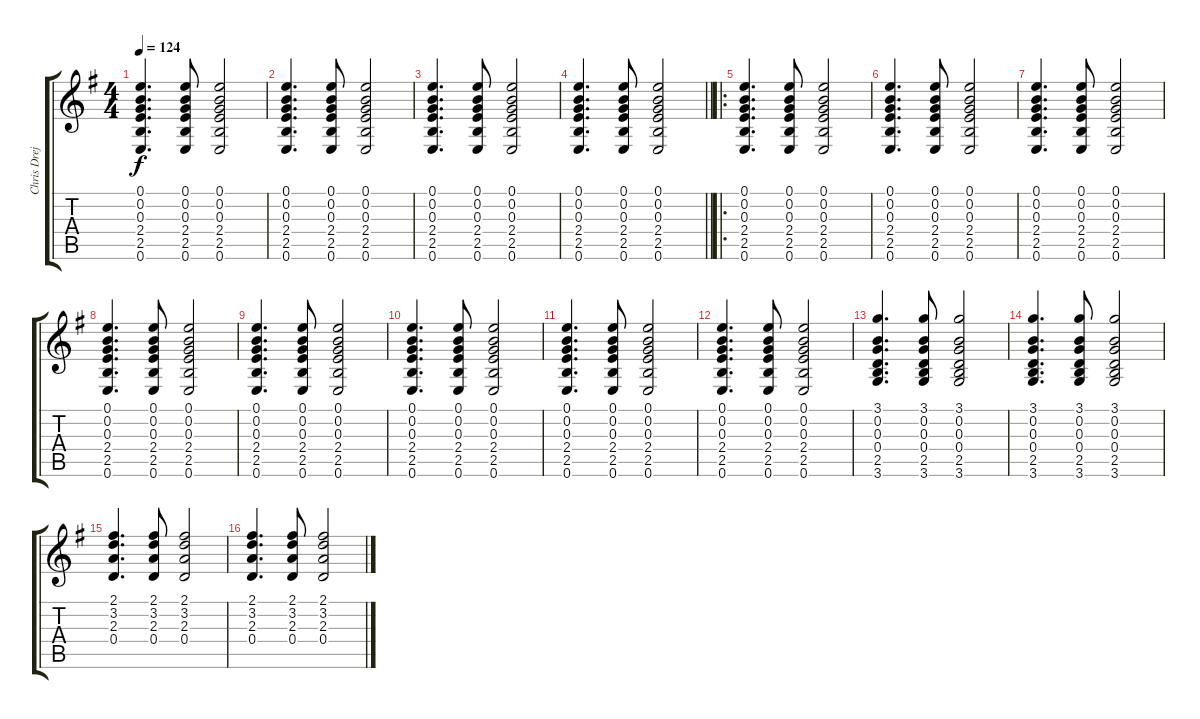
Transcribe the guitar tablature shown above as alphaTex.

\track ("Chris Dreja - Acoustic 12-string Guitar" "Chris Drej") {instrument acousticguitarsteel}
\staff {score tabs}
\tuning (E4 B3 G3 D3 A2 E2) {hide}
\ts (4 4)
\tempo 124
\clef g2
\ks g
(0.1 0.2 0.3 2.4 2.5 0.6).4{d dy f instrument acousticguitarsteel} (0.1 0.2 0.3 2.4 2.5 0.6).8 (0.1 0.2 0.3 2.4 2.5 0.6).2 |
(0.1 0.2 0.3 2.4 2.5 0.6).4{d} (0.1 0.2 0.3 2.4 2.5 0.6).8 (0.1 0.2 0.3 2.4 2.5 0.6).2 |
(0.1 0.2 0.3 2.4 2.5 0.6).4{d} (0.1 0.2 0.3 2.4 2.5 0.6).8 (0.1 0.2 0.3 2.4 2.5 0.6).2 |
\barLineRight lightlight
(0.1 0.2 0.3 2.4 2.5 0.6).4{d} (0.1 0.2 0.3 2.4 2.5 0.6).8 (0.1 0.2 0.3 2.4 2.5 0.6).2 |
\ro
(0.1 0.2 0.3 2.4 2.5 0.6).4{d} (0.1 0.2 0.3 2.4 2.5 0.6).8 (0.1 0.2 0.3 2.4 2.5 0.6).2 |
(0.1 0.2 0.3 2.4 2.5 0.6).4{d} (0.1 0.2 0.3 2.4 2.5 0.6).8 (0.1 0.2 0.3 2.4 2.5 0.6).2 |
(0.1 0.2 0.3 2.4 2.5 0.6).4{d} (0.1 0.2 0.3 2.4 2.5 0.6).8 (0.1 0.2 0.3 2.4 2.5 0.6).2 |
(0.1 0.2 0.3 2.4 2.5 0.6).4{d} (0.1 0.2 0.3 2.4 2.5 0.6).8 (0.1 0.2 0.3 2.4 2.5 0.6).2 |
(0.1 0.2 0.3 2.4 2.5 0.6).4{d} (0.1 0.2 0.3 2.4 2.5 0.6).8 (0.1 0.2 0.3 2.4 2.5 0.6).2 |
(0.1 0.2 0.3 2.4 2.5 0.6).4{d} (0.1 0.2 0.3 2.4 2.5 0.6).8 (0.1 0.2 0.3 2.4 2.5 0.6).2 |
(0.1 0.2 0.3 2.4 2.5 0.6).4{d} (0.1 0.2 0.3 2.4 2.5 0.6).8 (0.1 0.2 0.3 2.4 2.5 0.6).2 |
(0.1 0.2 0.3 2.4 2.5 0.6).4{d} (0.1 0.2 0.3 2.4 2.5 0.6).8 (0.1 0.2 0.3 2.4 2.5 0.6).2 |
(3.1 0.2 0.3 0.4 2.5 3.6).4{d} (3.1 0.2 0.3 0.4 2.5 3.6).8 (3.1 0.2 0.3 0.4 2.5 3.6).2 |
(3.1 0.2 0.3 0.4 2.5 3.6).4{d} (3.1 0.2 0.3 0.4 2.5 3.6).8 (3.1 0.2 0.3 0.4 2.5 3.6).2 |
(2.1 3.2 2.3 0.4).4{d} (2.1 3.2 2.3 0.4).8 (2.1 3.2 2.3 0.4).2 |
(2.1 3.2 2.3 0.4).4{d} (2.1 3.2 2.3 0.4).8 (2.1 3.2 2.3 0.4).2
